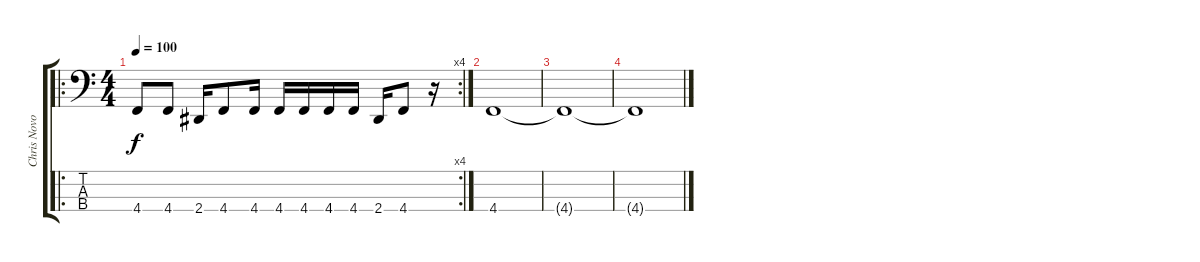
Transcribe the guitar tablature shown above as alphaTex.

\track ("Chris Novoselic" "Chris Novo") {instrument electricbasspick}
\staff {score tabs}
\tuning (Gb2 Db2 Ab1 Db1) {hide}
\ro
\rc 4
\ts (4 4)
\tempo 100
\clef f4
\ks c
4.4.8{dy f} 4.4.8 2.4.16 4.4.8 4.4.16 4.4.16 4.4.16 4.4.16 4.4.16 2.4.16 4.4.8 r.16 |
4.4.1 |
4.4{t}.1 |
4.4{t}.1
